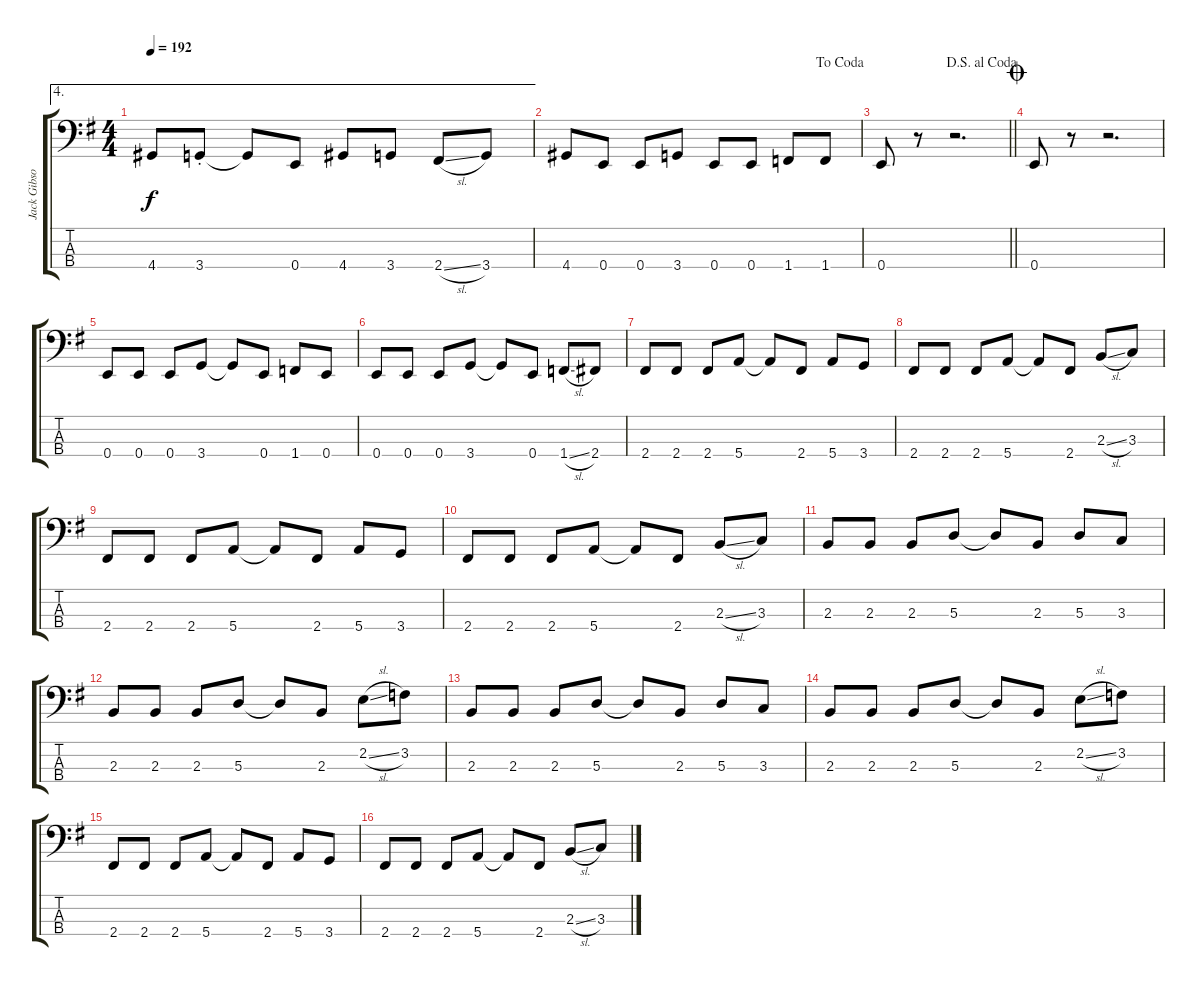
\track ("Jack Gibson" "Jack Gibso") {instrument electricbasspick}
\staff {score tabs}
\tuning (G2 D2 A1 E1) {hide}
\ae 4
\ts (4 4)
\tempo 192
\clef f4
\ks g
4.4.8{dy f} 3.4{st}.8 3.4{t}.8 0.4.8 4.4.8 3.4.8 2.4{sl}.8 3.4.8 |
\jump dacoda
4.4.8 0.4.8 0.4.8 3.4.8 0.4.8 0.4.8 1.4.8 1.4.8 |
\jump dalsegnoalcoda
\barLineRight lightlight
0.4.8 r.8 r.2{d} |
\jump coda
0.4.8 r.8 r.2{d} |
0.4.8 0.4.8 0.4.8 3.4.8 3.4{t}.8 0.4.8 1.4.8 0.4.8 |
0.4.8 0.4.8 0.4.8 3.4.8 3.4{t}.8 0.4.8 1.4{sl}.8 2.4.8 |
2.4.8 2.4.8 2.4.8 5.4.8 5.4{t}.8 2.4.8 5.4.8 3.4.8 |
2.4.8 2.4.8 2.4.8 5.4.8 5.4{t}.8 2.4.8 2.3{sl}.8 3.3.8 |
2.4.8 2.4.8 2.4.8 5.4.8 5.4{t}.8 2.4.8 5.4.8 3.4.8 |
2.4.8 2.4.8 2.4.8 5.4.8 5.4{t}.8 2.4.8 2.3{sl}.8 3.3.8 |
2.3.8 2.3.8 2.3.8 5.3.8 5.3{t}.8 2.3.8 5.3.8 3.3.8 |
2.3.8 2.3.8 2.3.8 5.3.8 5.3{t}.8 2.3.8 2.2{sl}.8 3.2.8 |
2.3.8 2.3.8 2.3.8 5.3.8 5.3{t}.8 2.3.8 5.3.8 3.3.8 |
2.3.8 2.3.8 2.3.8 5.3.8 5.3{t}.8 2.3.8 2.2{sl}.8 3.2.8 |
2.4.8 2.4.8 2.4.8 5.4.8 5.4{t}.8 2.4.8 5.4.8 3.4.8 |
2.4.8 2.4.8 2.4.8 5.4.8 5.4{t}.8 2.4.8 2.3{sl}.8 3.3.8
